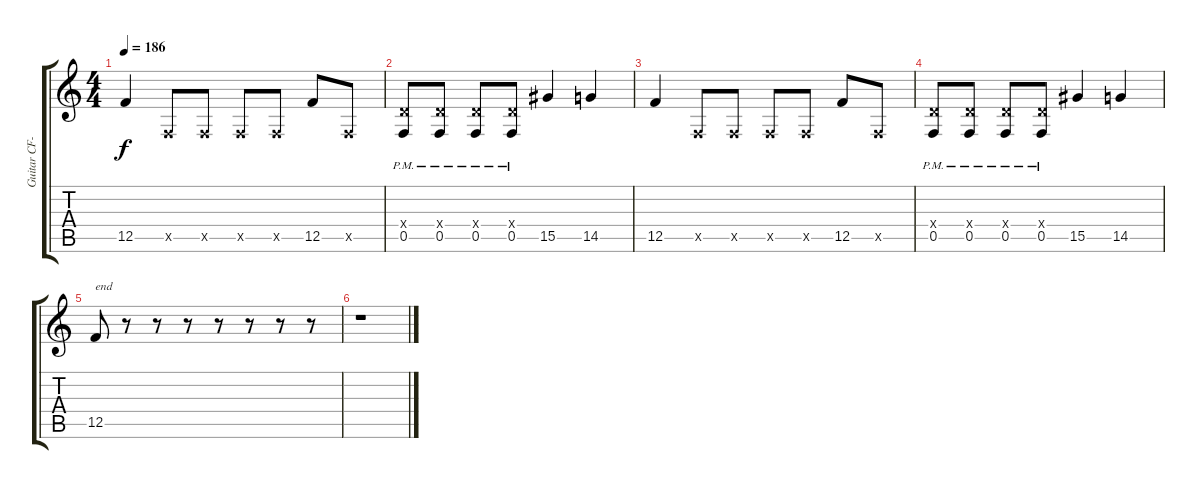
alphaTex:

\track ("Guitar CF----" "Guitar CF-") {instrument electricguitarclean}
\staff {score tabs}
\tuning (E4 B3 G3 D3 F2 C2) {hide}
\ts (4 4)
\tempo 186
\clef g2
\ks c
12.5.4{dy f} 0.5{x}.8 0.5{x}.8 0.5{x}.8 0.5{x}.8 12.5.8 0.5{x}.8 |
(0.4{x} 0.5{pm}).8 (0.4{x} 0.5{pm}).8 (0.4{x} 0.5{pm}).8 (0.4{x} 0.5{pm}).8 15.5.4 14.5.4 |
12.5.4 0.5{x}.8 0.5{x}.8 0.5{x}.8 0.5{x}.8 12.5.8 0.5{x}.8 |
(0.4{x} 0.5{pm}).8 (0.4{x} 0.5{pm}).8 (0.4{x} 0.5{pm}).8 (0.4{x} 0.5{pm}).8 15.5.4 14.5.4 |
12.5.8{txt "end"} r.8 r.8 r.8 r.8 r.8 r.8 r.8 |
r.1
